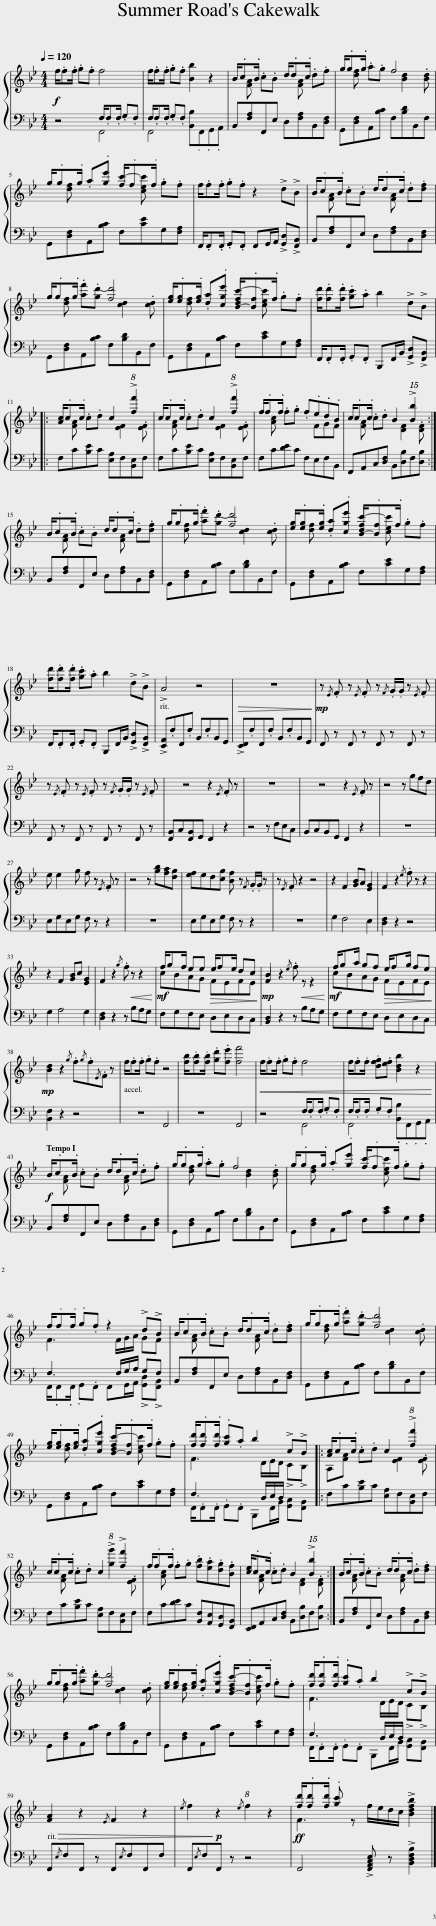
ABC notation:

X:1
%%score { ( 1 4 ) | ( 2 3 ) }
L:1/8
Q:1/4=120
M:4/4
I:linebreak $
K:Bb
V:1 treble
V:4 treble
V:2 bass
V:3 bass
V:1
!f! f/.f.f/ .g.f f4 | f/.f.f/ .g.f [Bb]2 z2 | B/.c.B/ .c.B d/.d.c/ .d.f | g/.g.g/ .a.g f4 |$ g/.g.g/ .a.g f/.f.f/ .g.f | %5
 f/.f.f/ .g.f z2 !>!d!>!B | B/.c.B/ .c.B d/.d.c/ .d.[df] |$ g/.g.g/ .[af'].[gd'-] [fd']4 | [eg]/.[eg].[eg]/ .[da].[cg] [B-df]/.[Bf].f/ .g.f | [fd']/.[fd'].[fd']/ .[gc'].a b2 !>!d!>!B |:$ %10
 [Ac]/.c.c/ .c.d c2!8va(! !>![f'f'']2!8va)! | c/.c.c/ .c.d c2!8va(! !>![f'f'']2!8va)! | f/.f.f/ .f.g .f.e.d.B | c/.c.c/ .c.d B2!8va(! !>![b'b'']2!8va)! :|$ B/.c.B/ .c.B d/.d.c/ .d.[df] | %15
 g/.g.g/ .[af'].[gd'-] [fd']4 | [eg]/.[eg].[eg]/ .[da].[cg] [B-df]/.[Bf].f/ .g.f |$ [fd']/.[fd'].[fd']/ .[gc'].a b2 !>!d!>!B |[Q:1/4=120] !>!A4[Q:1/4=112] z4[Q:1/4=118][Q:1/4=116][Q:1/4=114][Q:1/4=110][Q:1/4=108][Q:1/4=106] |[Q:1/4=104]!>(! z8!>)![Q:1/4=102][Q:1/4=100][Q:1/4=98][Q:1/4=96][Q:1/4=94][Q:1/4=92][Q:1/4=90] | %20
!mp! z{/E} .F z{/E} .F z{/F} .G/.G/ z{/E} .F |$ z{/E} .F z{/E} .F z{/F} .G/.G/ z{/E} .F | z4 z2{/E} .F z | z8 | z4 z2{/E} .F z | %25
 z4 z gfd |$ e e2 g f z{/E} .F z | z4 z [gb][fa][dg] | [ef]ed[cg] [Bf] z{/F} .G/.G/ z | z{/E} .F z2 z4 | %30
 z2 F2 [GB]A [EG]2 | F2 z2{/e} .f z z2 |$ z2 F2 [GB]c [EG]2 | F2 z2{/g} .f!<(! z z2!<)! |!mf! f/gf/ ee!>(! e/fe/ dc!>)! | %35
!mp! B2 z2{/e} .f!<(! z z2!<)! |!mf! f/ga/ gf!>(! e/fg/ fe!>)! |$!mp! [Bd]2 z2{/g} .f{/g}.f{/E}.F z |[Q:1/4=90] f/[Q:1/4=90].f[Q:1/4=91].f/[Q:1/4=91] .g[Q:1/4=92].f[Q:1/4=93] z4 |[Q:1/4=97] [fb]/[Q:1/4=98].[fb][Q:1/4=99].[fb]/[Q:1/4=99] .[gd'][Q:1/4=100].[fe'][Q:1/4=101] [ff']4 | %40
[Q:1/4=105]!<(! f/[Q:1/4=106].f[Q:1/4=106].f/[Q:1/4=107] .g[Q:1/4=108].f[Q:1/4=109] f4[Q:1/4=109][Q:1/4=110][Q:1/4=111][Q:1/4=112] |[Q:1/4=113] f/[Q:1/4=113].f[Q:1/4=114].f/[Q:1/4=115] .[dfg][Q:1/4=116].[ef][Q:1/4=117] [Bdb]2[Q:1/4=118][Q:1/4=120][Q:1/4=119] z2!<)! |$!f! B/.c.B/ .c.B d/.d.c/ .d.f | g/.g.g/ .a.g f4 | g/.g.g/ .a.g f/.f.f/ .g.f |$ %45
 f/.f.f/ .g.f z2 !>!d!>!B | B/.c.B/ .c.B d/.d.c/ .d.[df] | g/.g.g/ .[af'].[gd'-] [fd']4 |$ [eg]/.[eg].[eg]/ .[da].[cg] [B-df]/.[Bf].f/ .g.f | [fd']/.[fd'].[fd']/ .[gc'].a b2 !>!c!>!B |: %50
 [Ac]/.c.c/ .c.d c2!8va(! !>![f'f'']2!8va)! |$ c/.c.c/ .c.d c2!8va(!!8va(! !>![f'f'']2!8va)!!8va)! | f/.f.f/ .f.g .[fb].[ea].[dg].[Bf] | [ce]/.c.c/ .c.d B2!8va(! !>![b'b'']2!8va)! :| B/.c.B/ .c.B d/.d.c/ .d.[df] |$ %55
 g/.g.g/ .[af'].[gd'-] [fd']4 | [eg]/.[eg].[eg]/ .[da].[cg] [B-df]/.[Bf].f/ .g.f | [fd']/.[fd'].[fd']/ .[gc'].a b2 !>!c!>!B |$[Q:1/4=120]!>(! [FA]2[Q:1/4=115] z2[Q:1/4=110]{/E} F2[Q:1/4=105] z2[Q:1/4=117][Q:1/4=112][Q:1/4=107][Q:1/4=102] |[Q:1/4=100]{/e} f2!>)![Q:1/4=95]!p! z2[Q:1/4=90]!8va(!{/e'} f'2!8va)! z2[Q:1/4=97][Q:1/4=92] | %60
[Q:1/4=120]!ff! [fd']/.[fd'].[fd']/ .[gc'] z f/e/d/c/ !>![Bdfb]2 |] %61
V:2
 z4 F,/.F,.F,/ .G,.F, | F,/.F,.F,/ .G,.F, [B,,B,].F,,.G,,.A,, | B,,[F,A,]F,,E, D,[F,A,]B,,[D,F,] | G,,[D,F,]A,,[B,C] F,[B,D]B,,F, |$ G,,[D,F,]A,,[B,C] F,[CE]G,[F,A,] | %5
 F,,/.F,,.F,,/ .G,,.F,, F,,G,,/A,,/ !>![G,,D,]!>![F,,B,,] | B,,[F,A,]F,,E, D,[F,A,]B,,[D,F,] |$ G,,[D,F,]A,,[B,C] F,[B,D]B,,F, | G,,[D,F,]A,,[B,C] F,[CE]G,[F,A,] | F,,/.F,,.F,,/ .G,,.F,, B,,,F,,/B,,/ !>![G,,D,]!>![F,,B,,] |:$ %10
 F,C[B,E]C [E,A,]F,[B,,E,]F, | F,C[B,E]C [E,A,]F,[B,,E,]F, | F,C[DE]C F,E,F,B,, | F,,A,,C,[D,F,] B,,[D,B,]F,[D,B,] :|$ B,,[F,A,]F,,E, D,[F,A,]B,,[D,F,] | %15
 G,,[D,F,]A,,[B,C] F,[B,D]B,,F, | G,,[D,F,]A,,[B,C] F,[CE]G,[F,A,] |$ F,,/.F,,.F,,/ .G,,.F,, B,,,F,,/B,,/ !>![G,,D,]!>![F,,B,,] | !>![E,,A,,].F,F,,.F, B,,.F,B,,G,, | !>![E,,F,,].F,F,,.F, B,,.F,B,,G,, | %20
 F,, z F,, z F,, z F,, z |$ F,, z F,, z F,, z F,, z | [F,,B,,]C,[F,,B,,]G,, F,,2 z2 | z4 z F,E,C, | B,,C,B,,G,, F,,2 z2 | %25
 z8 |$ E,G,E,G, F, z z2 | z8 | E,G,E,G, F, z z2 | z8 | %30
 G,2 F,4 E,2 | [D,F,]2 z2 z4 |$ G,2 A,4 G,2 | [D,F,]2 z2 z B,A,G, | F,G,F,E, D,E,D,C, | %35
 [B,,D,]2 z2 z B,A,G, | F,G,F,E, D,E,D,C, |$ [B,,F,]2 z2 z4 | z4 F,,4 | z4 F,,4 | %40
 z4 F,/.F,.F,/ .G,.F, | F,/.F,.F,/ .G,.F, [B,,B,].F,,.G,,.A,, |$ B,,[F,A,]F,,E, D,[F,A,]B,,[D,F,] | G,,[D,F,]A,,[B,C] F,[B,D]B,,F, | G,,[D,F,]A,,[B,C] F,[CE]G,[F,A,] |$ %45
 F,,/.F,,.F,,/ .G,,.F,, F,,G,,/A,,/ !>![G,,D,]!>![F,,B,,] | B,,[F,A,]F,,E, D,[F,A,]B,,[D,F,] | G,,[D,F,]A,,[B,C] F,[B,D]B,,F, |$ G,,[D,F,]A,,[B,C] F,[CE]G,[F,A,] | F,,/.F,,.F,,/ .G,,.F,, B,,,F,,/B,,/ !>![G,,C,]!>![F,,B,,] |: %50
 F,C[B,E]C [E,A,]F,[B,,E,]F, |$ F,C[B,E]C [E,A,]F,[B,,E,]F, | F,C[DE]C [B,,F,][A,,E,][G,,D,][F,,B,,] | [E,,F,,]A,,C,[D,F,] B,,[D,B,]F,[D,B,] :| B,,[F,A,]F,,E, D,[F,A,]B,,[D,F,] |$ %55
 G,,[D,F,]A,,[B,C] F,[B,D]B,,F, | G,,[D,F,]A,,[B,C] F,[CE]G,[F,A,] | F,,/.F,,.F,,/ .G,,.F,, B,,,F,,/B,,/ !>![G,,C,]!>![F,,B,,] |$ F,,{/E,}F,F,, z F,,{/E,}F,F,,F, | F,,{/E,}F,F,, z z4 | %60
 F,,4 !>![F,,A,,C,E,] z !>![B,,D,F,B,]2 |] %61
V:3
 x4 F,,4 | F,,4 x4 | x8 | x8 |$ x8 | %5
 x8 | x8 |$ x8 | x8 | x8 |:$ %10
 x8 | x8 | x8 | x8 :|$ x8 | %15
 x8 | x8 |$ x8 | x8 | x8 | %20
 x8 |$ x8 | x8 | x8 | x8 | %25
 x8 |$ x8 | x8 | x8 | x8 | %30
 x8 | x8 |$ x8 | x8 | x8 | %35
 x8 | x8 |$ x8 | x8 | x8 | %40
 x4 F,,4 | F,,4 x4 |$ x8 | x8 | x8 |$ %45
 F,3 x3/2 F,/G,/A,/ G,F, | x8 | x8 |$ x8 | F,3 x3/2 D,/E,/D,/ x2 |: %50
 x8 |$ x8 | x8 | x8 :| x8 |$ %55
 x8 | x8 | F,3 x3/2 D,/E,/D,/ x2 |$ x8 | x8 | %60
 x8 |] %61
V:4
 x8 | x8 | x [FA] x3 [FA] x2 | x [df] x3 [Bd]2 .[Bd] |$ x [df] x e' c'- [cec'] x2 | %5
 x8 | x [FA] x3 [FA] x2 |$ x [df] x3 [cd]2 .[cd] | x [df] x e' c'- [cec'] x2 | x8 |:$ %10
 x [FA] x3 [EF]2 .[EF] | x [FA] x3 [EF]2 .[EF] | x [Ac] x3 FGF | x [FA] x3 [DF]2 .[DF] :|$ x [FA] x3 [FA] x2 | %15
 x [df] x3 [cd]2 .[cd] | x [df] x e' c'- [cec'] x2 |$ x8 | x8 | x8 | %20
 x8 |$ x8 | x8 | x8 | x8 | %25
 x8 |$ x8 | x8 | x8 | x8 | %30
 x8 | x8 |$ x8 | x8 | cBAG FEFE | %35
 F2 x6 | cBAG FEFE |$ x8 | x8 | x8 | %40
 x8 | x8 |$ x [FA] x3 [FA] x2 | x [df] x3 [Bd]2 .[Bd] | x [df] x e' c'- [cec'] x2 |$ %45
 F3 x3/2 F/G/A/ GF | x [FA] x3 [FA] x2 | x [df] x3 [cd]2 .[cd] |$ x [df] x e' c'- [cec'] x2 | F3 x3/2 D/E/D/ CB, |: %50
 A,[FA] x3 [EF]2 .[EF] |$ x [FA] x3!8va(! !>![g'g'']2!8va)! .[EF] | x [Ac] x6 | x [FA] x3 [DF]2 .[DF] :| x [FA] x3 [FA] x2 |$ %55
 x [df] x3 [cd]2 .[cd] | x [df] x e' c'- [cec'] x2 | F3 x3/2 D/E/D/ CB, |$ x8 | x4!8va(! x2!8va)! x2 | %60
 F3 x5 |] %61
